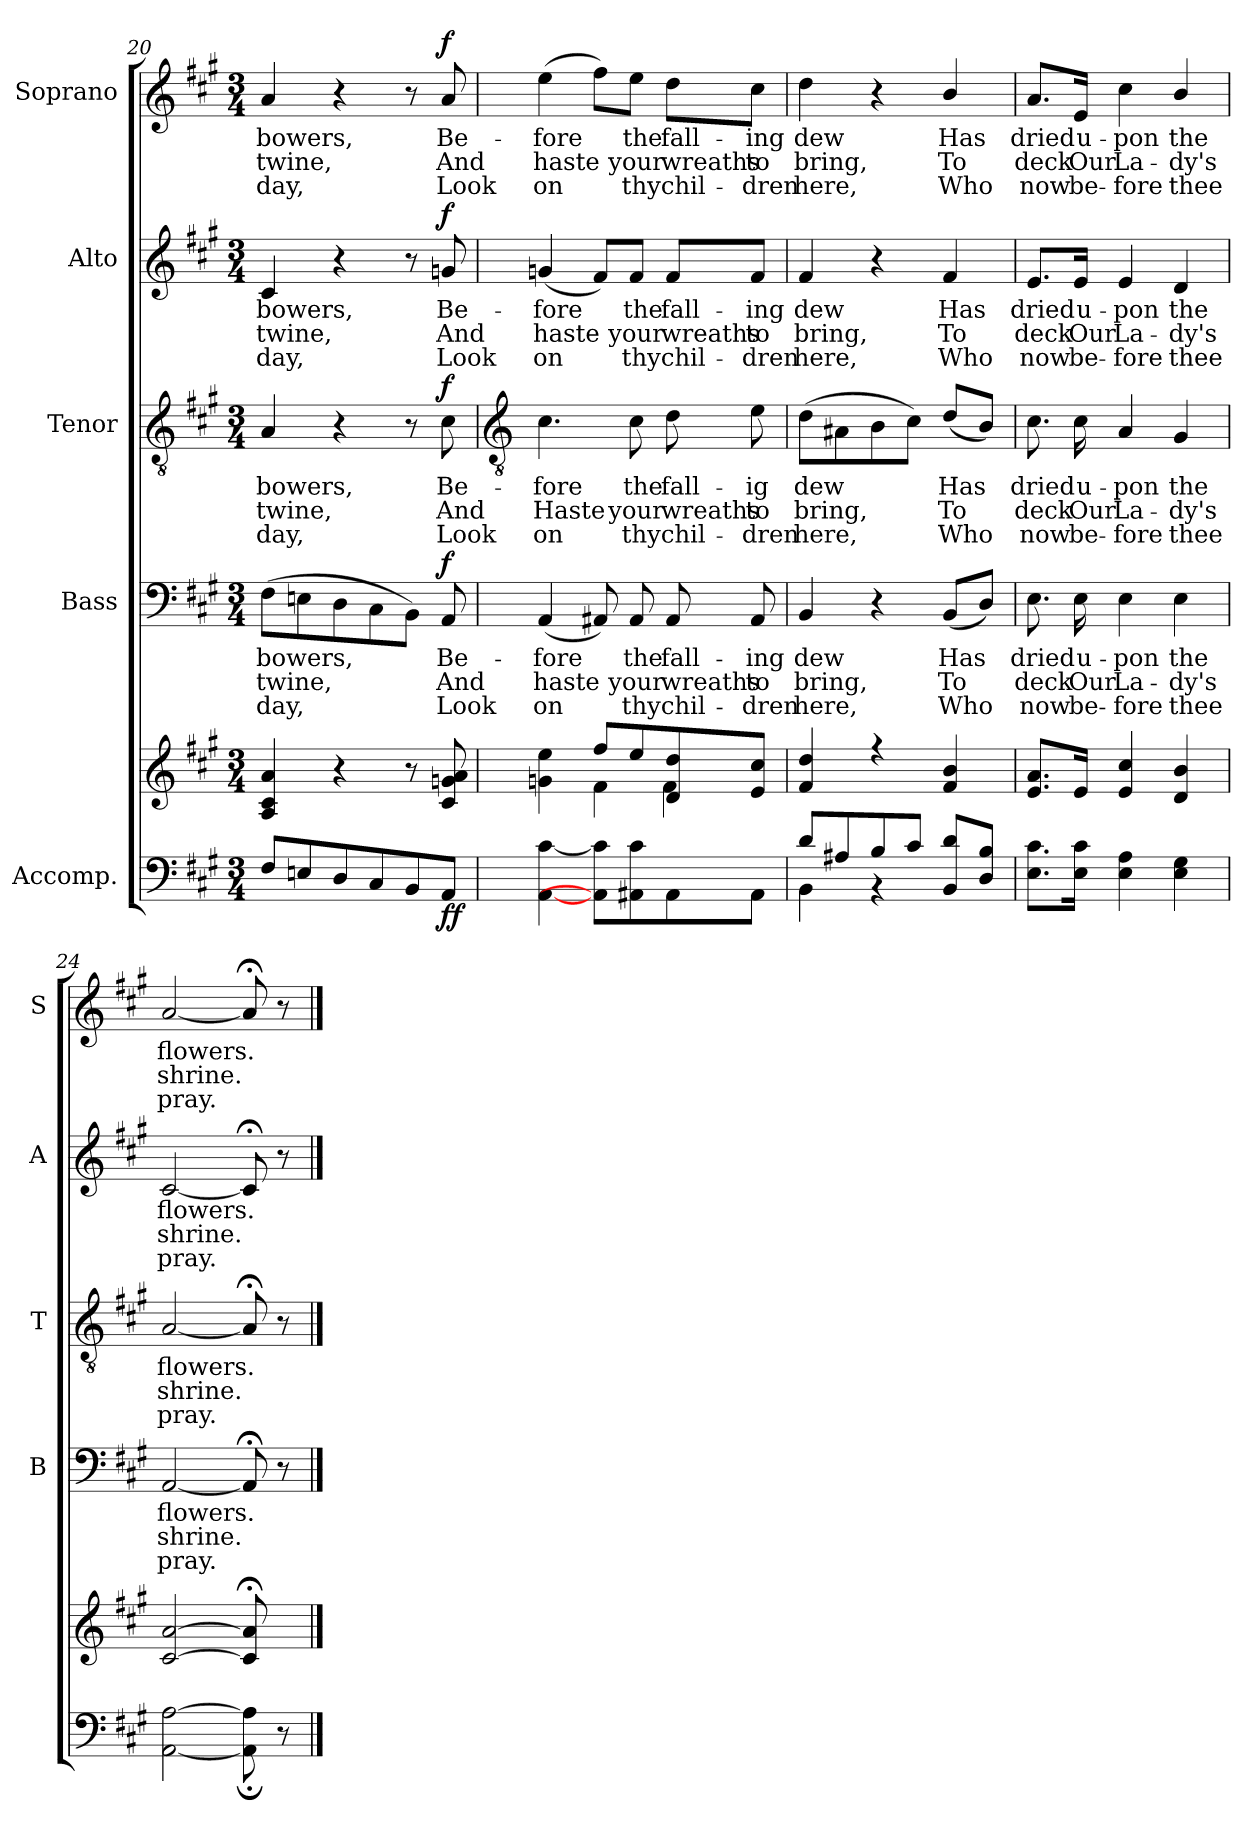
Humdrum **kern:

**kern	**kern	**dynam	**kern	**text	**text	**text	**dynam	**kern	**text	**text	**text	**dynam	**kern	**text	**text	**text	**dynam	**kern	**text	**text	**text	**dynam
*part5	*part5	*part5	*part4	*part4	*part4	*part4	*part4	*part3	*part3	*part3	*part3	*part3	*part2	*part2	*part2	*part2	*part2	*part1	*part1	*part1	*part1	*part1
*staff6	*staff5	*staff5/6	*staff4	*staff4	*staff4	*staff4	*staff4	*staff3	*staff3	*staff3	*staff3	*staff3	*staff2	*staff2	*staff2	*staff2	*staff2	*staff1	*staff1	*staff1	*staff1	*staff1
*I"Accomp.	*	*	*I"Bass	*	*	*	*	*I"Tenor	*	*	*	*	*I"Alto	*	*	*	*	*I"Soprano	*	*	*	*
*	*	*	*I'B	*	*	*	*	*I'T	*	*	*	*	*I'A	*	*	*	*	*I'S	*	*	*	*
*clefF4	*clefG2	*	*clefF4	*	*	*	*	*clefGv2	*	*	*	*	*clefG2	*	*	*	*	*clefG2	*	*	*	*
*k[f#c#g#]	*k[f#c#g#]	*	*k[f#c#g#]	*	*	*	*	*k[f#c#g#]	*	*	*	*	*k[f#c#g#]	*	*	*	*	*k[f#c#g#]	*	*	*	*
*A:	*A:	*	*A:	*	*	*	*	*A:	*	*	*	*	*A:	*	*	*	*	*A:	*	*	*	*
*M3/4	*M3/4	*	*M3/4	*	*	*	*	*M3/4	*	*	*	*	*M3/4	*	*	*	*	*M3/4	*	*	*	*
=20	=20	=20	=20	=20	=20	=20	=20	=20	=20	=20	=20	=20	=20	=20	=20	=20	=20	=20	=20	=20	=20	=20
!	!	!	!	!LO:LY:b	!LO:LY:b	!LO:LY:b	!	!	!LO:LY:b	!LO:LY:b	!LO:LY:b	!	!	!LO:LY:b	!LO:LY:b	!LO:LY:b	!	!	!LO:LY:b	!LO:LY:b	!LO:LY:b	!
8F#L	4A 4c# 4a	.	(>8F#L	bowers,	twine,	day,	.	4A	bowers,	twine,	day,	.	4c#	bowers,	twine,	day,	.	4a	bowers,	twine,	day,	.
8En	.	.	8En	.	.	.	.	.	.	.	.	.	.	.	.	.	.	.	.	.	.	.
8D	4r	.	8D	.	.	.	.	4r	.	.	.	.	4r	.	.	.	.	4r	.	.	.	.
8C#	.	.	8C#	.	.	.	.	.	.	.	.	.	.	.	.	.	.	.	.	.	.	.
8BB	8r	.	8BBJ)	.	.	.	.	8r	.	.	.	.	8r	.	.	.	.	8r	.	.	.	.
!	!	!LO:DY:b=2	!	!LO:LY:b	!LO:LY:b	!LO:LY:b	!	!	!LO:LY:b	!LO:LY:b	!LO:LY:b	!	!	!LO:LY:b	!LO:LY:b	!LO:LY:b	!	!	!LO:LY:b	!LO:LY:b	!LO:LY:b	!
!	!	!LO:DY:n=1:b	!	!	!	!	!LO:DY:b	!	!	!	!	!LO:DY:b	!	!	!	!	!LO:DY:b	!	!	!	!	!LO:DY:b
8AAJ	8c# 8gn 8a	f f	8AA	Be-	-And	Look	f	8c#	Be-	-And	Look	f	8gn	Be-	-And	Look	f	8a	Be-	-And	Look	f
!!LO:LB:g=z
=21	=21	=21	=21	=21	=21	=21	=21	=21	=21	=21	=21	=21	=21	=21	=21	=21	=21	=21	=21	=21	=21	=21
*	*	*	*	*	*	*	*	*clefGv2	*	*	*	*	*	*	*	*	*	*	*	*	*	*
*^	*^	*	*	*	*	*	*	*	*	*	*	*	*	*	*	*	*	*	*	*	*	*
!	!	!	!	!	!	!LO:LY:b	!LO:LY:b	!LO:LY:b	!	!	!LO:LY:b	!LO:LY:b	!LO:LY:b	!	!	!LO:LY:b	!LO:LY:b	!LO:LY:b	!	!	!LO:LY:b	!LO:LY:b	!LO:LY:b	!
2.ryy	[4AA [4c#	4gn 4ee	4ryy	.	(<4AA	fore	haste	on	.	4.c#	fore	Haste	on	.	(<4gn	fore	haste	on	.	(>4ee	fore	haste	on	.
.	8AA#] 8c#]L	8ff#/L	4f#\	.	8AA#X)	.	.	.	.	.	.	.	.	.	8f#/L)	.	.	.	.	8ff#\L)	.	.	.	.
!	!	!	!	!	!	!LO:LY:b	!LO:LY:b	!LO:LY:b	!	!	!LO:LY:b	!LO:LY:b	!LO:LY:b	!	!	!LO:LY:b	!LO:LY:b	!LO:LY:b	!	!	!LO:LY:b	!LO:LY:b	!LO:LY:b	!
.	8AA# 8c#	8ee/	.	.	8AA#	the	your	thy	.	8c#	the	your	thy	.	8f#/J	the	your	thy	.	8ee\J	the	your	thy	.
!	!	!	!	!	!	!LO:LY:b	!LO:LY:b	!LO:LY:b	!	!	!LO:LY:b	!LO:LY:b	!LO:LY:b	!	!	!LO:LY:b	!LO:LY:b	!LO:LY:b	!	!	!LO:LY:b	!LO:LY:b	!LO:LY:b	!
.	8AA#	8d/ 8dd/	4f#\	.	8AA#	fall-	-wreaths	chil-	.	8d	fall-	-wreaths	chil-	.	8f#/L	fall-	-wreaths	chil-	.	8dd\L	fall-	-wreaths	chil-	.
!	!	!	!	!	!	!LO:LY:b	!LO:LY:b	!LO:LY:b	!	!	!LO:LY:b	!LO:LY:b	!LO:LY:b	!	!	!LO:LY:b	!LO:LY:b	!LO:LY:b	!	!	!LO:LY:b	!LO:LY:b	!LO:LY:b	!
.	8AA#J	8e/ 8cc#/J	.	.	8AA#	-ing	to	dren	.	8e	-ig	to	dren	.	8f#/J	-ing	to	dren	.	8cc#\J	-ing	to	dren	.
=22	=22	=22	=22	=22	=22	=22	=22	=22	=22	=22	=22	=22	=22	=22	=22	=22	=22	=22	=22	=22	=22	=22	=22	=22
!	!	!	!LO:N:vis=1	!	!	!LO:LY:b	!LO:LY:b	!LO:LY:b	!	!	!LO:LY:b	!LO:LY:b	!LO:LY:b	!	!	!LO:LY:b	!LO:LY:b	!LO:LY:b	!	!	!LO:LY:b	!LO:LY:b	!LO:LY:b	!
8d/L	4BB\	4f# 4dd	2.ryy	.	4BB	dew	bring,	here,	.	(>8dL	dew	bring,	here,	.	4f#	dew	bring,	here,	.	4dd	dew	bring,	here,	.
8A#X/	.	.	.	.	.	.	.	.	.	8A#X	.	.	.	.	.	.	.	.	.	.	.	.	.	.
8B/	4r	4r	.	.	4r	.	.	.	.	8B	.	.	.	.	4r	.	.	.	.	4r	.	.	.	.
8c#/J	.	.	.	.	.	.	.	.	.	8c#J)	.	.	.	.	.	.	.	.	.	.	.	.	.	.
!	!	!	!	!	!	!LO:LY:b	!LO:LY:b	!LO:LY:b	!	!	!LO:LY:b	!LO:LY:b	!LO:LY:b	!	!	!LO:LY:b	!LO:LY:b	!LO:LY:b	!	!	!LO:LY:b	!LO:LY:b	!LO:LY:b	!
4ryy	8BB/ 8d/L	4f#/ 4b/	.	.	(<8BB/L	Has	To	Who	.	(>8d/L	Has	To	Who	.	4f#/	Has	To	Who	.	4b/	Has	To	Who	.
.	8D 8BJ	.	.	.	8DJ)	.	.	.	.	8BJ)	.	.	.	.	.	.	.	.	.	.	.	.	.	.
=23	=23	=23	=23	=23	=23	=23	=23	=23	=23	=23	=23	=23	=23	=23	=23	=23	=23	=23	=23	=23	=23	=23	=23	=23
!	!	!	!LO:N:vis=1	!	!	!LO:LY:b	!LO:LY:b	!LO:LY:b	!	!	!LO:LY:b	!LO:LY:b	!LO:LY:b	!	!	!LO:LY:b	!LO:LY:b	!LO:LY:b	!	!	!LO:LY:b	!LO:LY:b	!LO:LY:b	!
2.ryy	8.E 8.c#L	8.e 8.aL	2.ryy	.	8.E	dried	deck	now	.	8.c#	dried	deck	now	.	8.e/L	dried	deck	now	.	8.a/L	dried	deck	now	.
!	!	!	!	!	!	!LO:LY:b	!LO:LY:b	!LO:LY:b	!	!	!LO:LY:b	!LO:LY:b	!LO:LY:b	!	!	!LO:LY:b	!LO:LY:b	!LO:LY:b	!	!	!LO:LY:b	!LO:LY:b	!LO:LY:b	!
.	16E 16c#J	16eJ	.	.	16E	u-	-Our	be-	.	16c#	u-	-Our	be-	.	16e/Jk	u-	-Our	be-	.	16e/Jk	u-	-Our	be-	.
!	!	!	!	!	!	!LO:LY:b	!LO:LY:b	!LO:LY:b	!	!	!LO:LY:b	!LO:LY:b	!LO:LY:b	!	!	!LO:LY:b	!LO:LY:b	!LO:LY:b	!	!	!LO:LY:b	!LO:LY:b	!LO:LY:b	!
.	4E 4A	4e 4cc#	.	.	4E	-pon	La-	-fore	.	4A	-pon	La-	-fore	.	4e	-pon	La-	-fore	.	4cc#	-pon	La-	-fore	.
!	!	!	!	!	!	!LO:LY:b	!LO:LY:b	!LO:LY:b	!	!	!LO:LY:b	!LO:LY:b	!LO:LY:b	!	!	!LO:LY:b	!LO:LY:b	!LO:LY:b	!	!	!LO:LY:b	!LO:LY:b	!LO:LY:b	!
.	4E\ 4G#\	4d/ 4b/	.	.	4E\	the	dy's	thee	.	4G#/	the	dy's	thee	.	4d/	the	dy's	thee	.	4b/	the	dy's	thee	.
=24	=24	=24	=24	=24	=24	=24	=24	=24	=24	=24	=24	=24	=24	=24	=24	=24	=24	=24	=24	=24	=24	=24	=24	=24
!	!	!	!LO:N:vis=1	!	!	!LO:LY:b	!LO:LY:b	!LO:LY:b	!	!	!LO:LY:b	!LO:LY:b	!LO:LY:b	!	!	!LO:LY:b	!LO:LY:b	!LO:LY:b	!	!	!LO:LY:b	!LO:LY:b	!LO:LY:b	!
2ryy	[2AA\ [2A\	[2c# [2a	2.ryy	.	[2AA/	flowers.	shrine.	pray.	.	[2A/	flowers.	shrine.	pray.	.	[2c#	flowers.	shrine.	pray.	.	[2a	flowers.	shrine.	pray.	.
8ryy	8AA]; 8A];	8c#];< 8a];<	.	.	8AA;<]	.	.	.	.	8A;<]	.	.	.	.	8c#;<]	.	.	.	.	8a;<]	.	.	.	.
8ryy	8r	8ryy	.	.	8r	.	.	.	.	8r	.	.	.	.	8r	.	.	.	.	8r	.	.	.	.
*v	*v	*	*	*	*	*	*	*	*	*	*	*	*	*	*	*	*	*	*	*	*	*	*	*
*	*v	*v	*	*	*	*	*	*	*	*	*	*	*	*	*	*	*	*	*	*	*	*	*
==	==	==	==	==	==	==	==	==	==	==	==	==	==	==	==	==	==	==	==	==	==	==
*-	*-	*-	*-	*-	*-	*-	*-	*-	*-	*-	*-	*-	*-	*-	*-	*-	*-	*-	*-	*-	*-	*-
